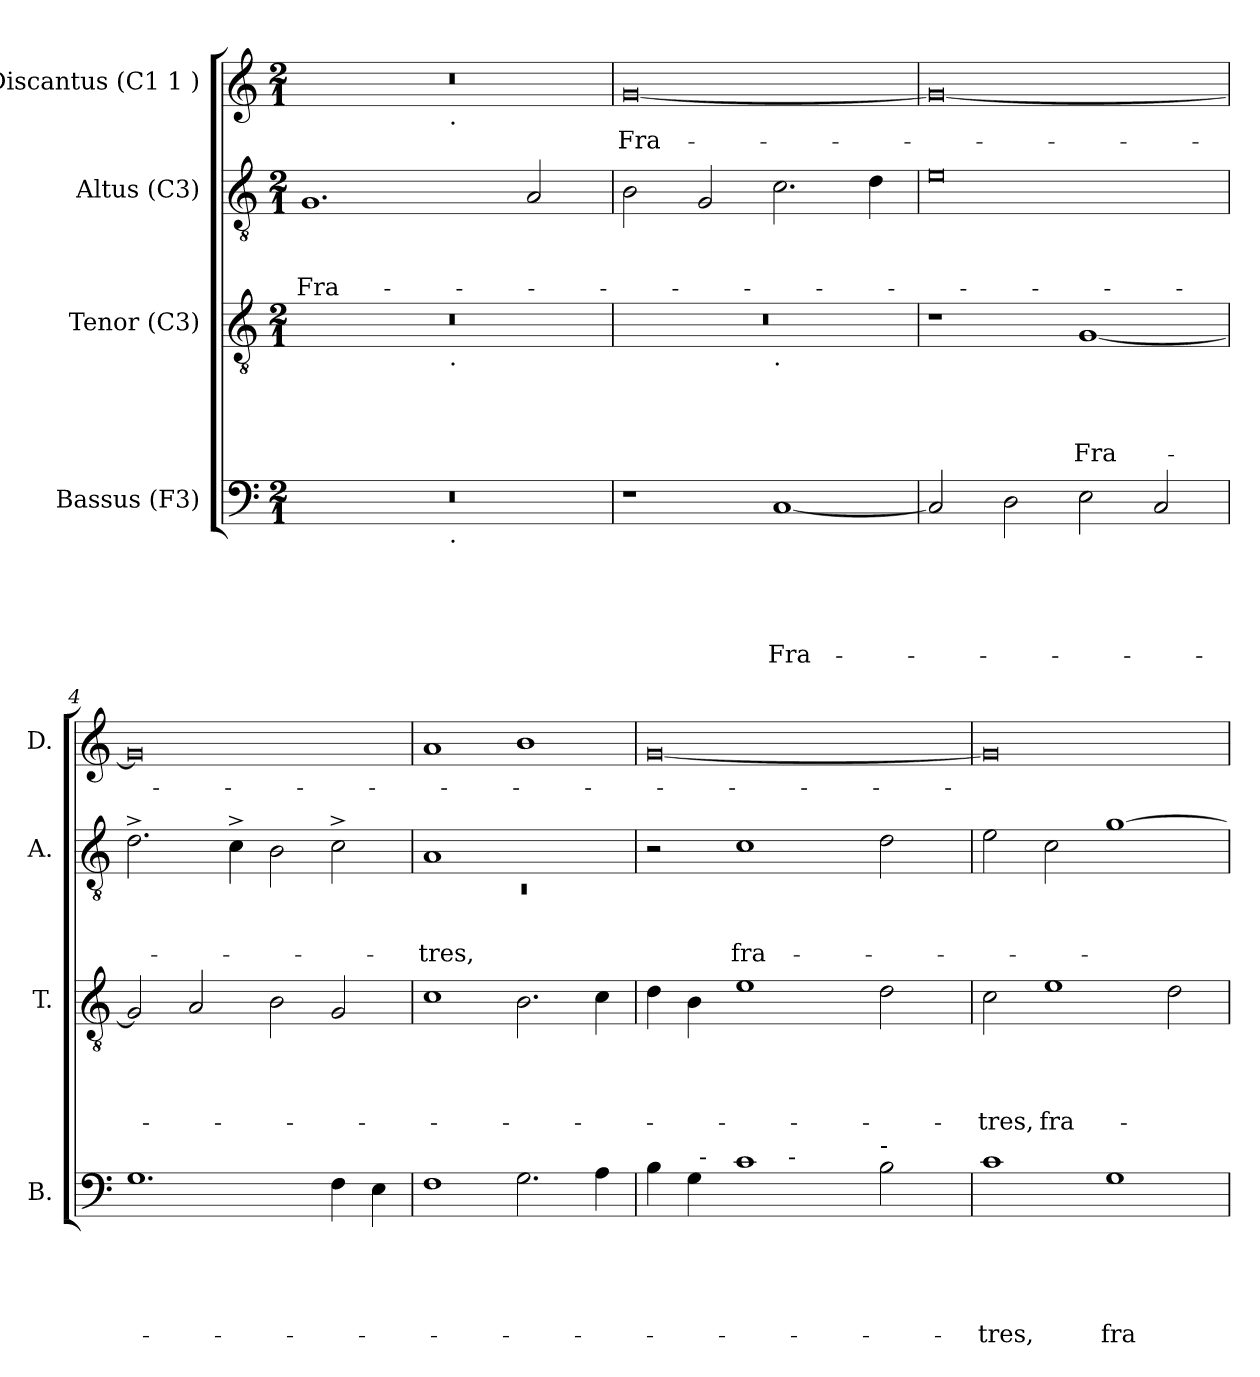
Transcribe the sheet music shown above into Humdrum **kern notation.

**kern	**text	**text	**text	**text	**text	**kern	**text	**text	**text	**text	**kern	**text	**text	**text	**kern	**text
*part4	*part4	*part4	*part4	*part4	*part4	*part3	*part3	*part3	*part3	*part3	*part2	*part2	*part2	*part2	*part1	*part1
*staff4	*staff4	*staff4	*staff4	*staff4	*staff4	*staff3	*staff3	*staff3	*staff3	*staff3	*staff2	*staff2	*staff2	*staff2	*staff1	*staff1
*I"Bassus (F3)	*	*	*	*	*	*I"Tenor (C3)	*	*	*	*	*I"Altus (C3)	*	*	*	*I"Discantus (C1 1 )	*
*I'B.	*	*	*	*	*	*I'T.	*	*	*	*	*I'A.	*	*	*	*I'D.	*
*clefF4	*	*	*	*	*	*clefGv2	*	*	*	*	*clefGv2	*	*	*	*clefG2	*
*k[]	*	*	*	*	*	*k[]	*	*	*	*	*k[]	*	*	*	*k[]	*
*C:	*	*	*	*	*	*C:	*	*	*	*	*C:	*	*	*	*C:	*
*M2/1	*	*	*	*	*	*M2/1	*	*	*	*	*M2/1	*	*	*	*M2/1	*
=1	=1	=1	=1	=1	=1	=1	=1	=1	=1	=1	=1	=1	=1	=1	=1	=1
!	!	!	!	!	!	!	!	!	!	!	!	!	!	!LO:LY:b	!	!
*^	*	*	*	*	*	*^	*	*	*	*	*	*	*	*	*^	*
0r	2ryy	.	.	.	.	.	0r	2ryy	.	.	.	.	1.G	.	.	Fra-	0r	2ryy	.
.	4...ryy	.	.	.	.	.	.	4...ryy	.	.	.	.	.	.	.	.	.	4...ryy	.
!	!	!	!	!	!	!	!	!	!	!	!	!	!	!	!	!	!	!LO:TX:b:t=.	!
!	!	!	!	!	!	!	!	!LO:TX:b:t=.	!	!	!	!	!	!	!	!	!	!	!
!	!LO:TX:b:t=.	!	!	!	!	!	!	!	!	!	!	!	!	!	!	!	!	!	!
.	1ryy	.	.	.	.	.	.	1ryy	.	.	.	.	.	.	.	.	.	1ryy	.
.	.	.	.	.	.	.	.	.	.	.	.	.	2A/	.	.	.	.	.	.
.	32ryy	.	.	.	.	.	.	32ryy	.	.	.	.	.	.	.	.	.	32ryy	.
=2	=2	=2	=2	=2	=2	=2	=2	=2	=2	=2	=2	=2	=2	=2	=2	=2	=2	=2	=2
!	!	!	!	!	!	!	!	!	!	!	!	!	!	!	!	!	!	!	!LO:LY:b
*v	*v	*	*	*	*	*	*	*	*	*	*	*	*	*	*	*	*v	*v	*
1r	.	.	.	.	.	0r	1ryy	.	.	.	.	2B\	.	.	.	[<0g	Fra-
.	.	.	.	.	.	.	.	.	.	.	.	2G/	.	.	.	.	.
!	!	!	!	!	!	!	!LO:TX:b:t=.	!	!	!	!	!	!	!	!	!	!
!	!	!	!	!	!LO:LY:b	!	!	!	!	!	!	!	!	!	!	!	!
[<1C	.	.	.	.	Fra-	.	1ryy	.	.	.	.	2.c\	.	.	.	.	.
.	.	.	.	.	.	.	.	.	.	.	.	4d\	.	.	.	.	.
*	*	*	*	*	*	*v	*v	*	*	*	*	*	*	*	*	*	*
=3	=3	=3	=3	=3	=3	=3	=3	=3	=3	=3	=3	=3	=3	=3	=3	=3
2C/]	.	.	.	.	.	1r	.	.	.	.	0e	.	.	.	0g_	.
2D\	.	.	.	.	.	.	.	.	.	.	.	.	.	.	.	.
!	!	!	!	!	!	!	!	!	!	!LO:LY:b	!	!	!	!	!	!
2E\	.	.	.	.	.	[<1G	.	.	.	Fra-	.	.	.	.	.	.
2C/	.	.	.	.	.	.	.	.	.	.	.	.	.	.	.	.
=4	=4	=4	=4	=4	=4	=4	=4	=4	=4	=4	=4	=4	=4	=4	=4	=4
1.G	.	.	.	.	.	2G/]	.	.	.	.	2.d^>\	.	.	.	0g]	.
.	.	.	.	.	.	2A/	.	.	.	.	.	.	.	.	.	.
.	.	.	.	.	.	.	.	.	.	.	4c^>\	.	.	.	.	.
.	.	.	.	.	.	2B\	.	.	.	.	2B\	.	.	.	.	.
4F\	.	.	.	.	.	2G/	.	.	.	.	2c^>\	.	.	.	.	.
4E\	.	.	.	.	.	.	.	.	.	.	.	.	.	.	.	.
=5	=5	=5	=5	=5	=5	=5	=5	=5	=5	=5	=5	=5	=5	=5	=5	=5
*	*	*	*	*	*	*	*	*	*	*	*^	*	*	*	*	*
!	!	!	!	!	!	!	!	!	!	!	!	!LO:N:vis=1	!	!	!LO:LY:b	!	!
1F	.	.	.	.	.	1c	.	.	.	.	1A	0rC	.	.	-tres,	1a	.
2.G\	.	.	.	.	.	2.B\	.	.	.	.	1ryy	.	.	.	.	1b	.
4A\	.	.	.	.	.	4c\	.	.	.	.	.	.	.	.	.	.	.
*	*	*	*	*	*	*	*	*	*	*	*v	*v	*	*	*	*	*
!!LO:LB:g=z
=6	=6	=6	=6	=6	=6	=6	=6	=6	=6	=6	=6	=6	=6	=6	=6	=6
*^	*	*	*	*	*	*	*	*	*	*	*	*	*	*	*	*
*	*^	*	*	*	*	*	*	*	*	*	*	*	*	*	*	*	*
4B\	4ryy	2..ryy	.	.	.	.	.	4d\	.	.	.	.	2r	.	.	.	[<0g	.
4G\	32ryy	.	.	.	.	.	.	4B\	.	.	.	.	.	.	.	.	.	.
!	!LO:TX:a:t=-	!	!	!	!	!	!	!	!	!	!	!	!	!	!	!	!	!
.	1ryy	.	.	.	.	.	.	.	.	.	.	.	.	.	.	.	.	.
!	!	!	!	!	!	!	!	!	!	!	!	!	!	!	!	!LO:LY:b	!	!
1c	.	.	.	.	.	.	.	1e	.	.	.	.	1c	.	.	fra-	.	.
!	!	!LO:TX:a:t=-	!	!	!	!	!	!	!	!	!	!	!	!	!	!	!	!
.	.	1ryy	.	.	.	.	.	.	.	.	.	.	.	.	.	.	.	.
.	2ryy	.	.	.	.	.	.	.	.	.	.	.	.	.	.	.	.	.
!LO:TX:a:t=-	!	!	!	!	!	!	!	!	!	!	!	!	!	!	!	!	!	!
2B\	.	.	.	.	.	.	.	2d\	.	.	.	.	2d\	.	.	.	.	.
.	8..ryy	.	.	.	.	.	.	.	.	.	.	.	.	.	.	.	.	.
.	.	8ryy	.	.	.	.	.	.	.	.	.	.	.	.	.	.	.	.
=7	=7	=7	=7	=7	=7	=7	=7	=7	=7	=7	=7	=7	=7	=7	=7	=7	=7	=7
!	!	!	!	!	!	!	!LO:LY:b	!	!	!	!	!LO:LY:b	!	!	!	!	!	!
*v	*v	*v	*	*	*	*	*	*	*	*	*	*	*	*	*	*	*	*
1c	.	.	.	.	-tres,	2c\	.	.	.	-tres,	2e\	.	.	.	0g]	.
!	!	!	!	!	!	!	!	!	!	!LO:LY:b	!	!	!	!	!	!
.	.	.	.	.	.	1e	.	.	.	fra-	2c\	.	.	.	.	.
!	!	!	!	!	!LO:LY:b	!	!	!	!	!	!	!	!	!	!	!
1G	.	.	.	.	fra-	.	.	.	.	.	[>1g	.	.	.	.	.
.	.	.	.	.	.	2d\	.	.	.	.	.	.	.	.	.	.
=	=	=	=	=	=	=	=	=	=	=	=	=	=	=	=	=
*-	*-	*-	*-	*-	*-	*-	*-	*-	*-	*-	*-	*-	*-	*-	*-	*-
